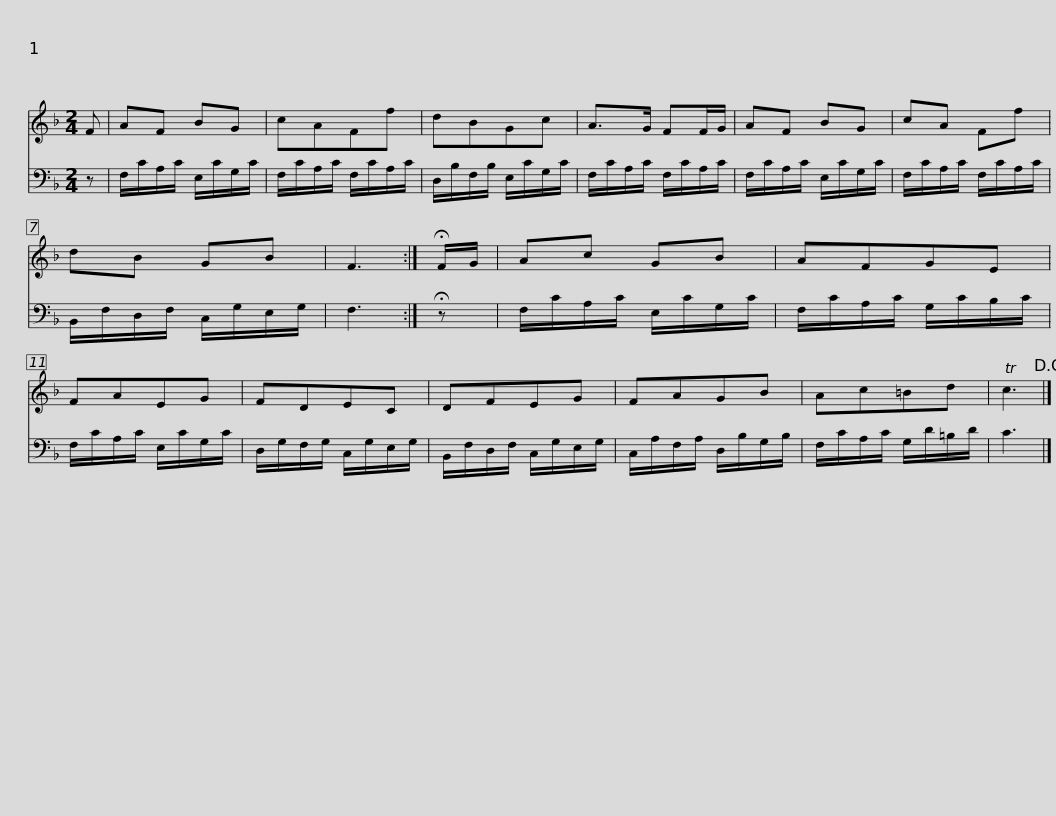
X:1
%%score 1 2
L:1/8
M:2/4
I:linebreak $
K:F
V:1 treble
V:2 bass
V:1
 F | AF BG | cAFf | dBGc | A>G FF/G/ | %5
 AF BG |$ cA Ff | dB GB | F3 :| !fermata!F/G/ | %10
 Ac GB | AFGE | FAEG |$ FDEC | DFEG | %15
 FAGB | Ac=Bd | Tc3!D.C.! |] %18
V:2
 z | F,/C/A,/C/ E,/C/G,/C/ | F,/C/A,/C/ F,/C/A,/C/ | D,/B,/F,/B,/ E,/C/G,/C/ | F,/C/A,/C/ F,/C/A,/C/ | %5
 F,/C/A,/C/ E,/C/G,/C/ |$ F,/C/A,/C/ F,/C/A,/C/ | B,,/F,/D,/F,/ C,/G,/E,/G,/ | F,3 :| !fermata!z | %10
 F,/C/A,/C/ E,/C/G,/C/ | F,/C/A,/C/ G,/C/B,/C/ | F,/C/A,/C/ E,/C/G,/C/ |$ D,/G,/F,/G,/ C,/G,/E,/G,/ | B,,/F,/D,/F,/ C,/G,/E,/G,/ | %15
 C,/A,/F,/A,/ D,/B,/G,/B,/ | F,/C/A,/C/ G,/D/=B,/D/ | C3 |] %18
